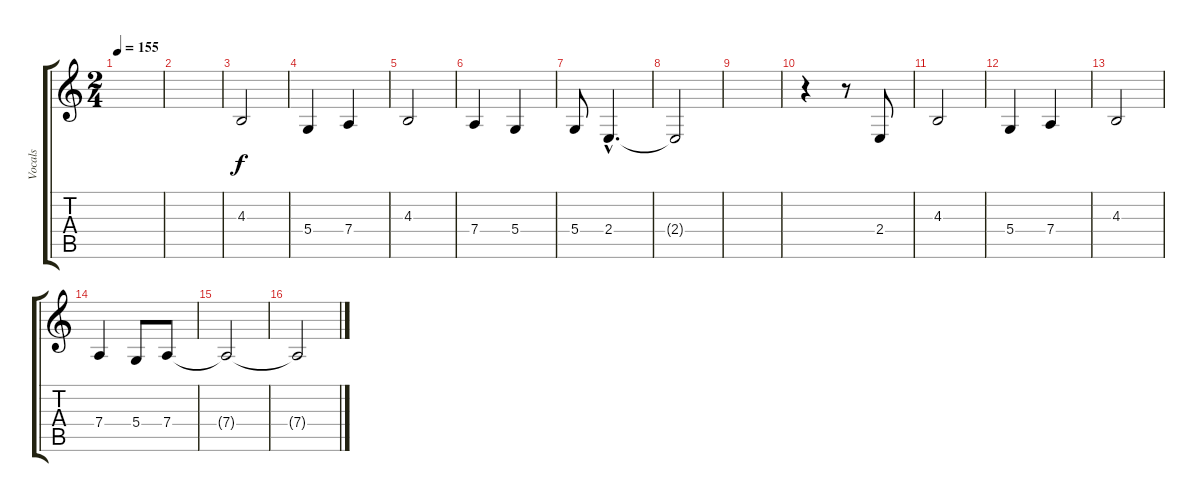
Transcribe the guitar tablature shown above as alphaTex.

\track ("Vocals" "Vocals") {instrument altosax}
\staff {score tabs}
\tuning (E4 B3 G3 D3 A2 E2) {hide}
\ts (2 4)
\tempo 155
\clef g2
\ks c
|
|
4.3.2 |
5.4.4 7.4.4 |
4.3.2 |
7.4.4 5.4.4 |
5.4.8 2.4{hac}.4{d} |
2.4{t}.2 |
|
r.4 r.8 2.4.8 |
4.3.2 |
5.4.4 7.4.4 |
4.3.2 |
7.4.4 5.4.8 7.4.8 |
7.4{t}.2 |
7.4{t}.2
